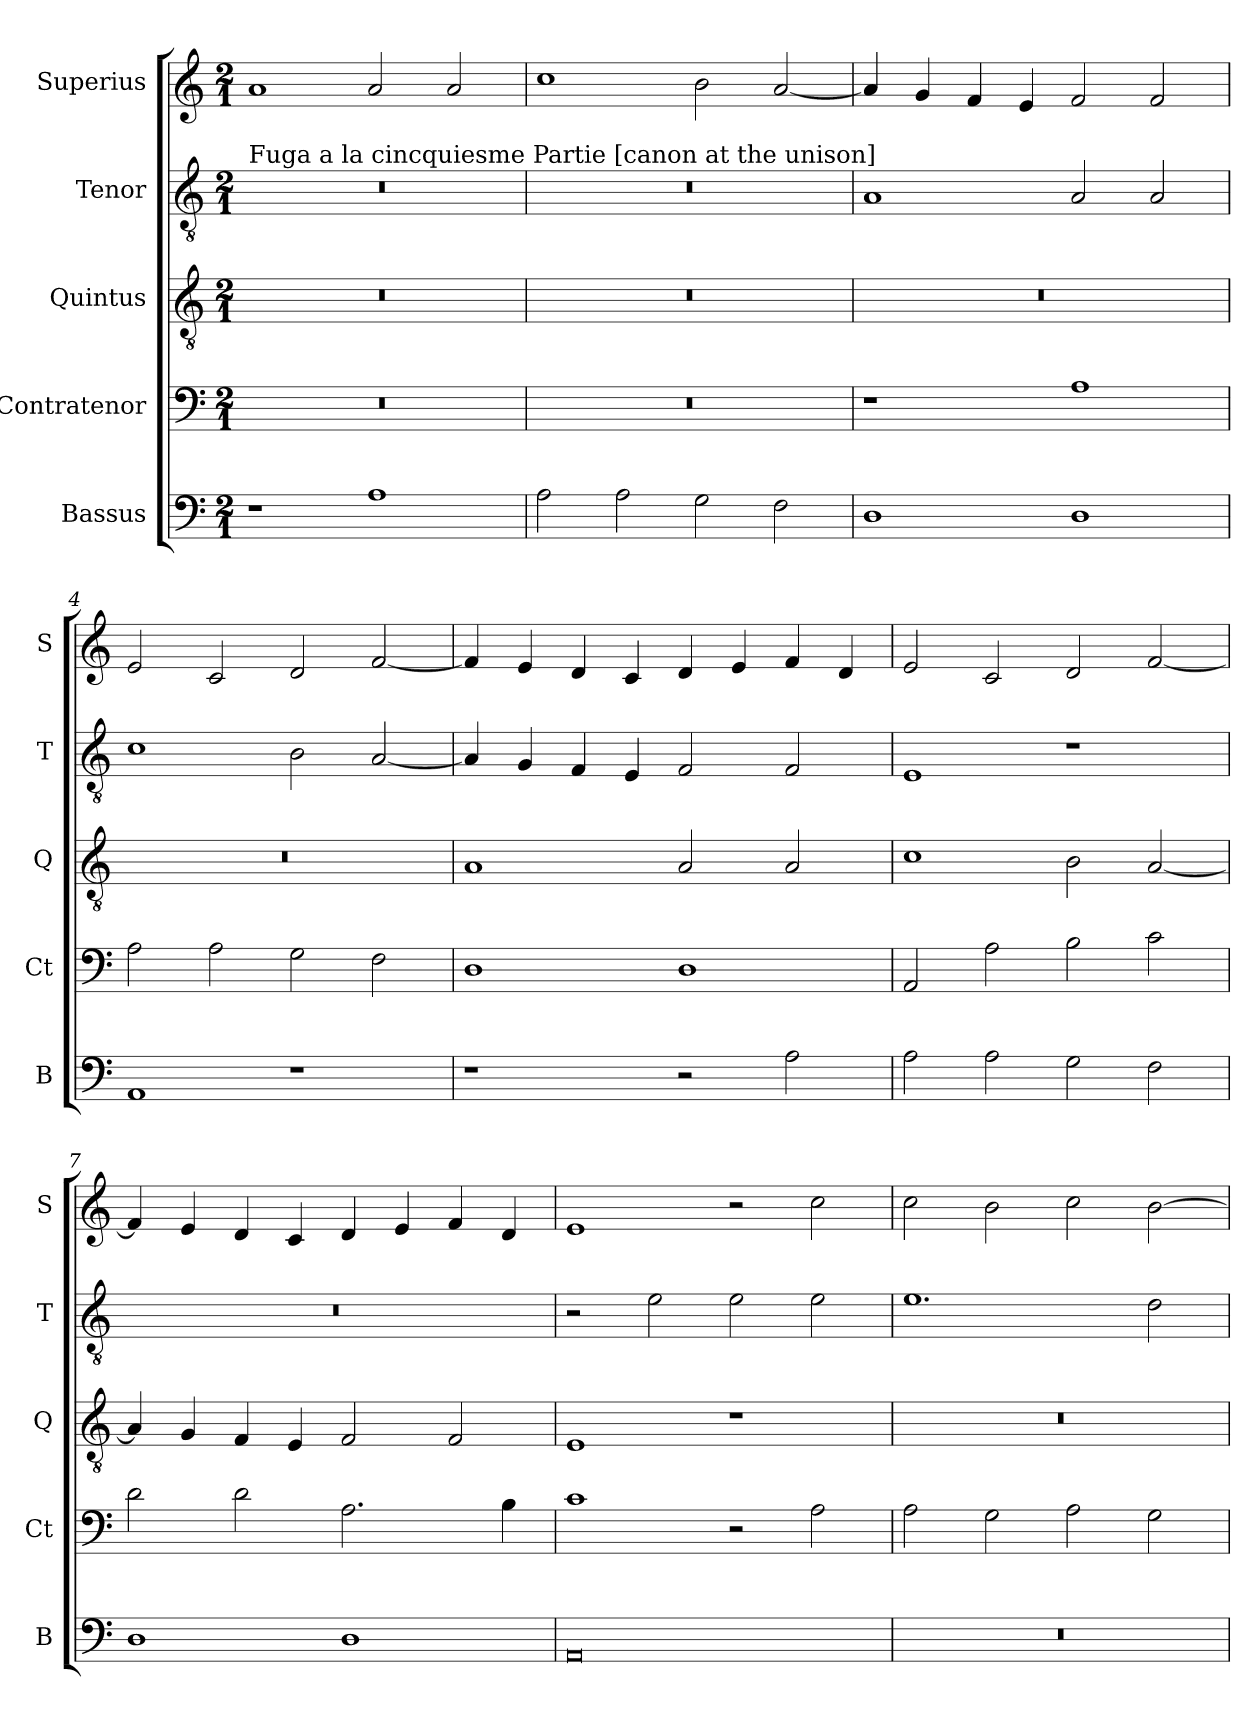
**kern	**kern	**kern	**kern	**kern
*part5	*part4	*part3	*part2	*part1
*staff5	*staff4	*staff3	*staff2	*staff1
*I"Bassus	*I"Contratenor	*I"Quintus	*I"Tenor	*I"Superius
*I'B	*I'Ct	*I'Q	*I'T	*I'S
*clefF4	*clefF4	*clefGv2	*clefGv2	*clefG2
*k[]	*k[]	*k[]	*k[]	*k[]
*M2/1	*M2/1	*M2/1	*M2/1	*M2/1
=1	=1	=1	=1	=1
!	!	!	!LO:TX:a:t=Fuga a la cincquiesme Partie [canon at the unison]	!
1r	0r	0r	0r	1a
1A	.	.	.	2a/
.	.	.	.	2a/
=2	=2	=2	=2	=2
2A\	0r	0r	0r	1cc
2A\	.	.	.	.
2G\	.	.	.	2b\
2F\	.	.	.	[2a/
=3	=3	=3	=3	=3
1D	1r	0r	1A	4a/]
.	.	.	.	4g/
.	.	.	.	4f/
.	.	.	.	4e/
1D	1A	.	2A/	2f/
.	.	.	2A/	2f/
=4	=4	=4	=4	=4
1AA	2A\	0r	1c	2e/
.	2A\	.	.	2c/
1r	2G\	.	2B\	2d/
.	2F\	.	[2A/	[2f/
=5	=5	=5	=5	=5
1r	1D	1A	4A/]	4f/]
.	.	.	4G/	4e/
.	.	.	4F/	4d/
.	.	.	4E/	4c/
2r	1D	2A/	2F/	4d/
.	.	.	.	4e/
2A\	.	2A/	2F/	4f/
.	.	.	.	4d/
=6	=6	=6	=6	=6
2A\	2AA/	1c	1E	2e/
2A\	2A\	.	.	2c/
2G\	2B\	2B\	1r	2d/
2F\	2c\	[2A/	.	[2f/
=7	=7	=7	=7	=7
1D	2d\	4A/]	0r	4f/]
.	.	4G/	.	4e/
.	2d\	4F/	.	4d/
.	.	4E/	.	4c/
1D	2.A\	2F/	.	4d/
.	.	.	.	4e/
.	.	2F/	.	4f/
.	4B\	.	.	4d/
=8	=8	=8	=8	=8
0AA	1c	1E	2r	1e
.	.	.	2e\	.
.	2r	1r	2e\	2r
.	2A\	.	2e\	2cc\
=9	=9	=9	=9	=9
0r	2A\	0r	1.e	2cc\
.	2G\	.	.	2b\
.	2A\	.	.	2cc\
.	2G\	.	2d\	[2b\
=	=	=	=	=
*-	*-	*-	*-	*-
